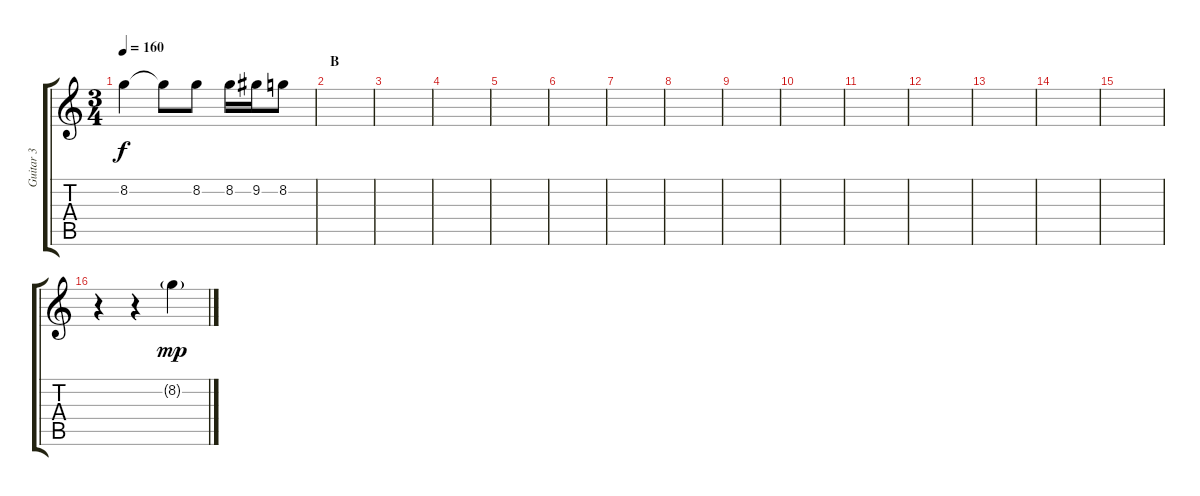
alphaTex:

\track ("Guitar 3" "Guitar 3") {instrument acousticguitarnylon}
\staff {score tabs}
\tuning (E4 B3 G3 D3 A2 E2) {hide}
\ts (3 4)
\tempo 160
\clef g2
\ks c
8.2.4{dy f} 8.2{t}.8 8.2.8 8.2.16 9.2.16 8.2.8 |
\section ("" "B")
|
|
|
|
|
|
|
|
|
|
|
|
|
|
r.4 r.4 8.2{g}.4{dy mp}
